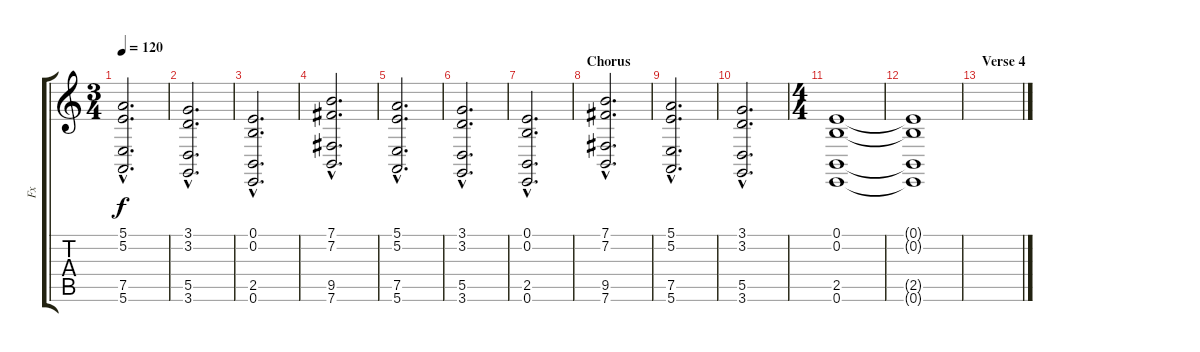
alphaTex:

\track ("Fx" "Fx") {instrument fx5brightness}
\staff {score tabs}
\tuning (E4 B3 G3 D3 A2 E2) {hide}
\ts (3 4)
\tempo 120
\clef g2
\ks c
(5.1{hac} 5.2{hac} 7.5{hac} 5.6{hac}).2{d dy f} |
(3.1{hac} 3.2{hac} 5.5{hac} 3.6{hac}).2{d} |
(0.1{hac} 0.2{hac} 2.5{hac} 0.6{hac}).2{d} |
(7.1{hac} 7.2{hac} 9.5{hac} 7.6{hac}).2{d} |
(5.1{hac} 5.2{hac} 7.5{hac} 5.6{hac}).2{d} |
(3.1{hac} 3.2{hac} 5.5{hac} 3.6{hac}).2{d} |
(0.1{hac} 0.2{hac} 2.5{hac} 0.6{hac}).2{d} |
\section ("" "Chorus")
(7.1{hac} 7.2{hac} 9.5{hac} 7.6{hac}).2{d} |
(5.1{hac} 5.2{hac} 7.5{hac} 5.6{hac}).2{d} |
(3.1{hac} 3.2{hac} 5.5{hac} 3.6{hac}).2{d} |
\ts (4 4)
(0.1 0.2 2.5 0.6).1{volume 0} |
(0.1{t} 0.2{t} 2.5{t} 0.6{t}).1 |
\section ("" "Verse 4")
